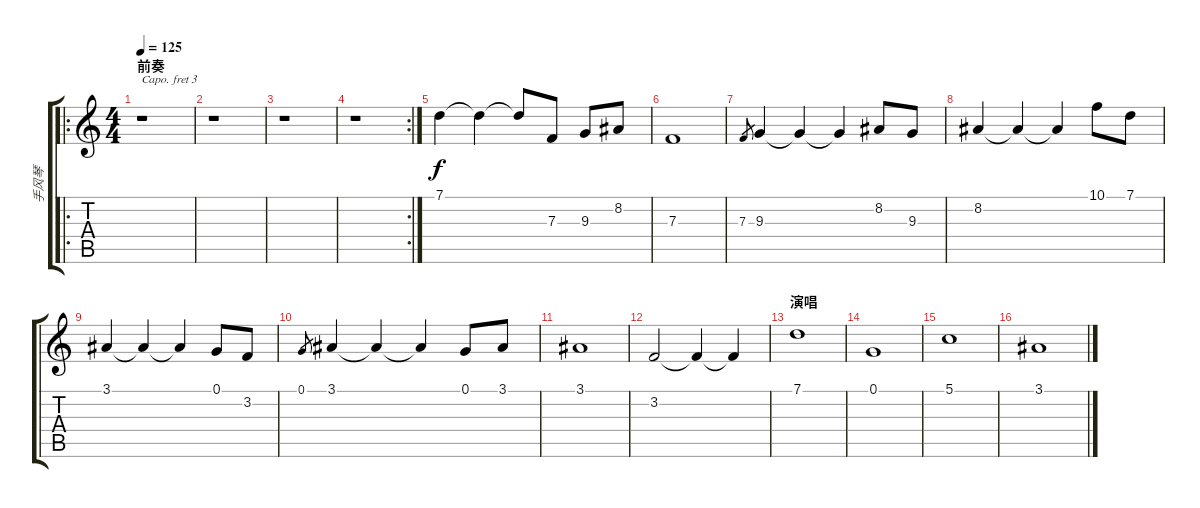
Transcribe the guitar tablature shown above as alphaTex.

\track ("手风琴" "手风琴") {instrument accordion}
\staff {score tabs}
\capo 3
\tuning (E4 B3 G3 D3 A2 E2) {hide}
\ro
\ts (4 4)
\section ("" "前奏")
\tempo 125
\clef g2
\ks c
r.1{dy f instrument accordion} |
r.1 |
r.1 |
\rc 2
r.1 |
7.1.4{volume 13} 7.1{t}.4 7.1{t}.8 7.3.8 9.3.8 8.2.8 |
7.3.1 |
7.3.8{gr} 9.3.4 9.3{t}.4 9.3{t}.4 8.2.8 9.3.8 |
8.2.4 8.2{t}.4 8.2{t}.4 10.1.8 7.1.8 |
3.1.4 3.1{t}.4 3.1{t}.4 0.1.8 3.2.8 |
0.1.8{gr} 3.1.4 3.1{t}.4 3.1{t}.4 0.1.8 3.1.8 |
3.1.1 |
3.2.2{volume 10} 3.2{t}.4{volume 6} 3.2{t}.4{volume 0} |
\section ("" "演唱")
7.1.1{volume 10} |
0.1.1 |
5.1.1 |
3.1.1
